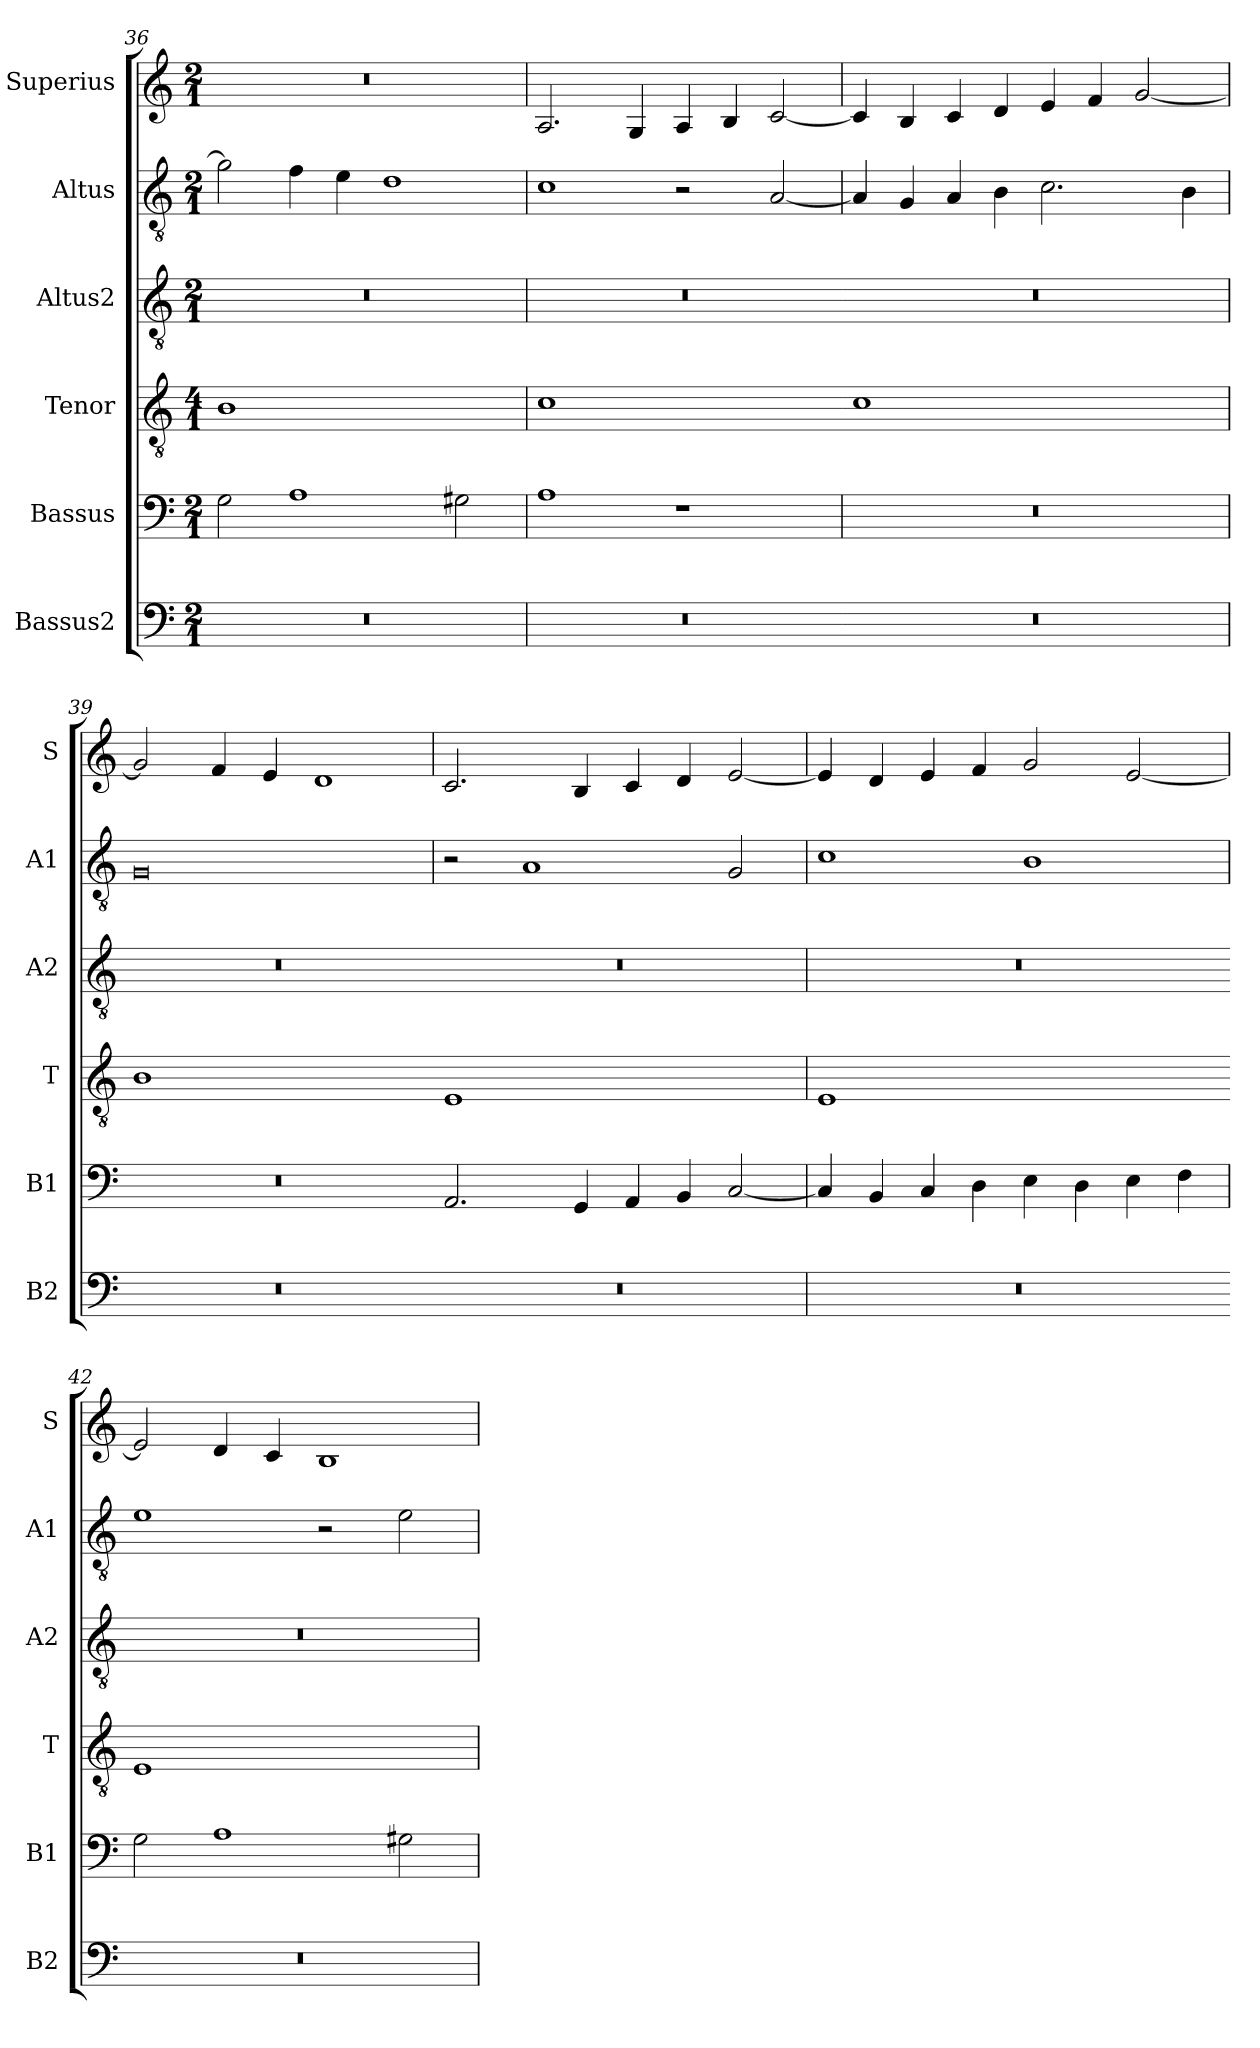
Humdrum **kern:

**kern	**kern	**kern	**kern	**kern	**kern
*part6	*part5	*part4	*part3	*part2	*part1
*staff6	*staff5	*staff4	*staff3	*staff2	*staff1
*I"Bassus2	*I"Bassus	*I"Tenor	*I"Altus2	*I"Altus	*I"Superius
*I'B2	*I'B1	*I'T	*I'A2	*I'A1	*I'S
*clefF4	*clefF4	*clefGv2	*clefGv2	*clefGv2	*clefG2
*k[]	*k[]	*k[]	*k[]	*k[]	*k[]
*M2/1	*M2/1	*M4/1	*M2/1	*M2/1	*M2/1
=36	=36	=36	=36	=36	=36
!	!	!LO:N:vis=1	!	!	!
0r	2G\	0B	0r	2g\]	0r
.	1A	.	.	4f\	.
.	.	.	.	4e\	.
.	.	.	.	1d	.
.	2G#X\	.	.	.	.
=37	=37	=37	=37	=37	=37
!	!	!LO:N:vis=1	!	!	!
0r	1A	0c	0r	1c	2.A/
.	.	.	.	.	4G/
.	1r	.	.	2r	4A/
.	.	.	.	.	4B/
.	.	.	.	[2A/	[2c/
=38	=38	=38-	=38	=38	=38
!	!	!LO:N:vis=1	!	!	!
0r	0r	0c	0r	4A/]	4c/]
.	.	.	.	4G/	4B/
.	.	.	.	4A/	4c/
.	.	.	.	4B\	4d/
.	.	.	.	2.c\	4e/
.	.	.	.	.	4f/
.	.	.	.	.	[2g/
.	.	.	.	4B\	.
=39	=39	=39	=39	=39	=39
!	!	!LO:N:vis=1	!	!	!
0r	0r	0B	0r	0G	2g/]
.	.	.	.	.	4f/
.	.	.	.	.	4e/
.	.	.	.	.	1d
=40	=40	=40-	=40	=40	=40
!	!	!LO:N:vis=1	!	!	!
0r	2.AA/	0E	0r	2r	2.c/
.	.	.	.	1A	.
.	4GG/	.	.	.	4B/
.	4AA/	.	.	.	4c/
.	4BB/	.	.	.	4d/
.	[2C/	.	.	2G/	[2e/
=41	=41	=41	=41	=41	=41
!	!	!LO:N:vis=1	!	!	!
0r	4C/]	0E	0r	1c	4e/]
.	4BB/	.	.	.	4d/
.	4C/	.	.	.	4e/
.	4D\	.	.	.	4f/
.	4E\	.	.	1B	2g/
.	4D\	.	.	.	.
.	4E\	.	.	.	[2e/
.	4F\	.	.	.	.
=42	=42	=42-	=42	=42	=42
!	!	!LO:N:vis=1	!	!	!
0r	2G\	0E	0r	1e	2e/]
.	1A	.	.	.	4d/
.	.	.	.	.	4c/
.	.	.	.	2r	1B
.	2G#X\	.	.	2e\	.
=	=	=	=	=	=
*-	*-	*-	*-	*-	*-
